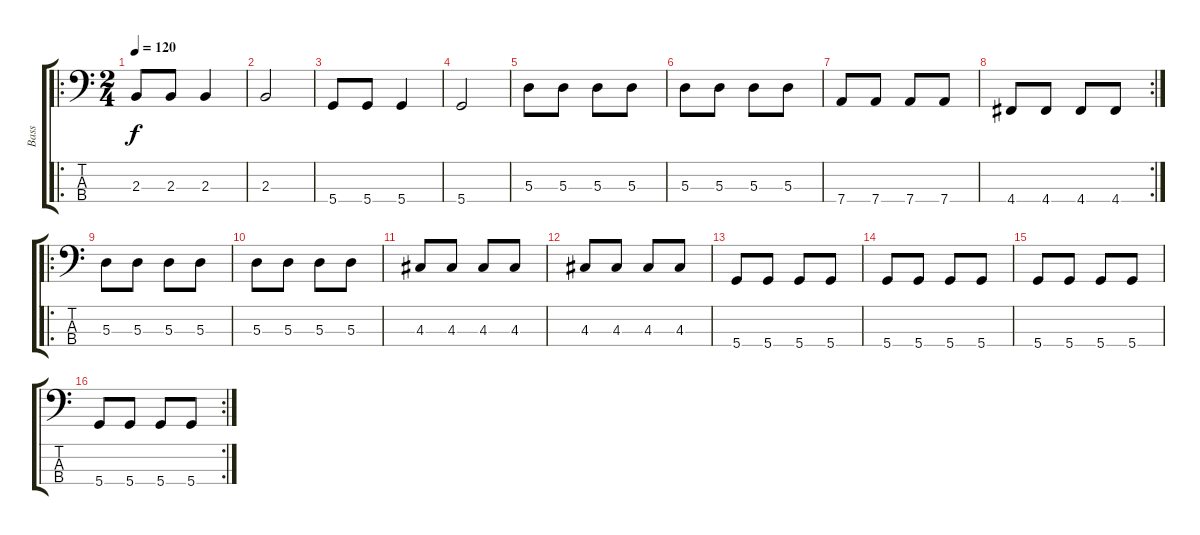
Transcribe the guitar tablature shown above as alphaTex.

\track ("Bass" "Bass") {instrument electricbasspick}
\staff {score tabs}
\tuning (G2 D2 A1 D1) {hide}
\ro
\ts (2 4)
\tempo 120
\clef f4
\ks c
2.3.8{dy f} 2.3.8 2.3.4 |
2.3.2 |
5.4.8 5.4.8 5.4.4 |
5.4.2 |
5.3.8 5.3.8 5.3.8 5.3.8 |
5.3.8 5.3.8 5.3.8 5.3.8 |
7.4.8 7.4.8 7.4.8 7.4.8 |
\rc 2
4.4.8 4.4.8 4.4.8 4.4.8 |
\ro
5.3.8 5.3.8 5.3.8 5.3.8 |
5.3.8 5.3.8 5.3.8 5.3.8 |
4.3.8 4.3.8 4.3.8 4.3.8 |
4.3.8 4.3.8 4.3.8 4.3.8 |
5.4.8 5.4.8 5.4.8 5.4.8 |
5.4.8 5.4.8 5.4.8 5.4.8 |
5.4.8 5.4.8 5.4.8 5.4.8 |
\rc 2
5.4.8 5.4.8 5.4.8 5.4.8
